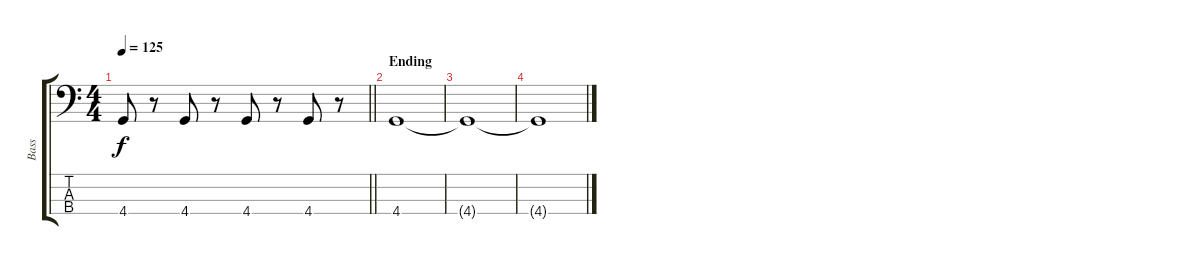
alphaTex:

\track ("Bass" "Bass") {instrument electricbassfinger}
\staff {score tabs}
\tuning (Gb2 Db2 Ab1 Eb1) {hide}
\ts (4 4)
\tempo 125
\clef f4
\barLineRight lightlight
\ks c
4.4.8{dy f} r.8 4.4.8 r.8 4.4.8 r.8 4.4.8 r.8 |
\section ("" "Ending")
4.4.1 |
4.4{t}.1 |
4.4{t}.1
